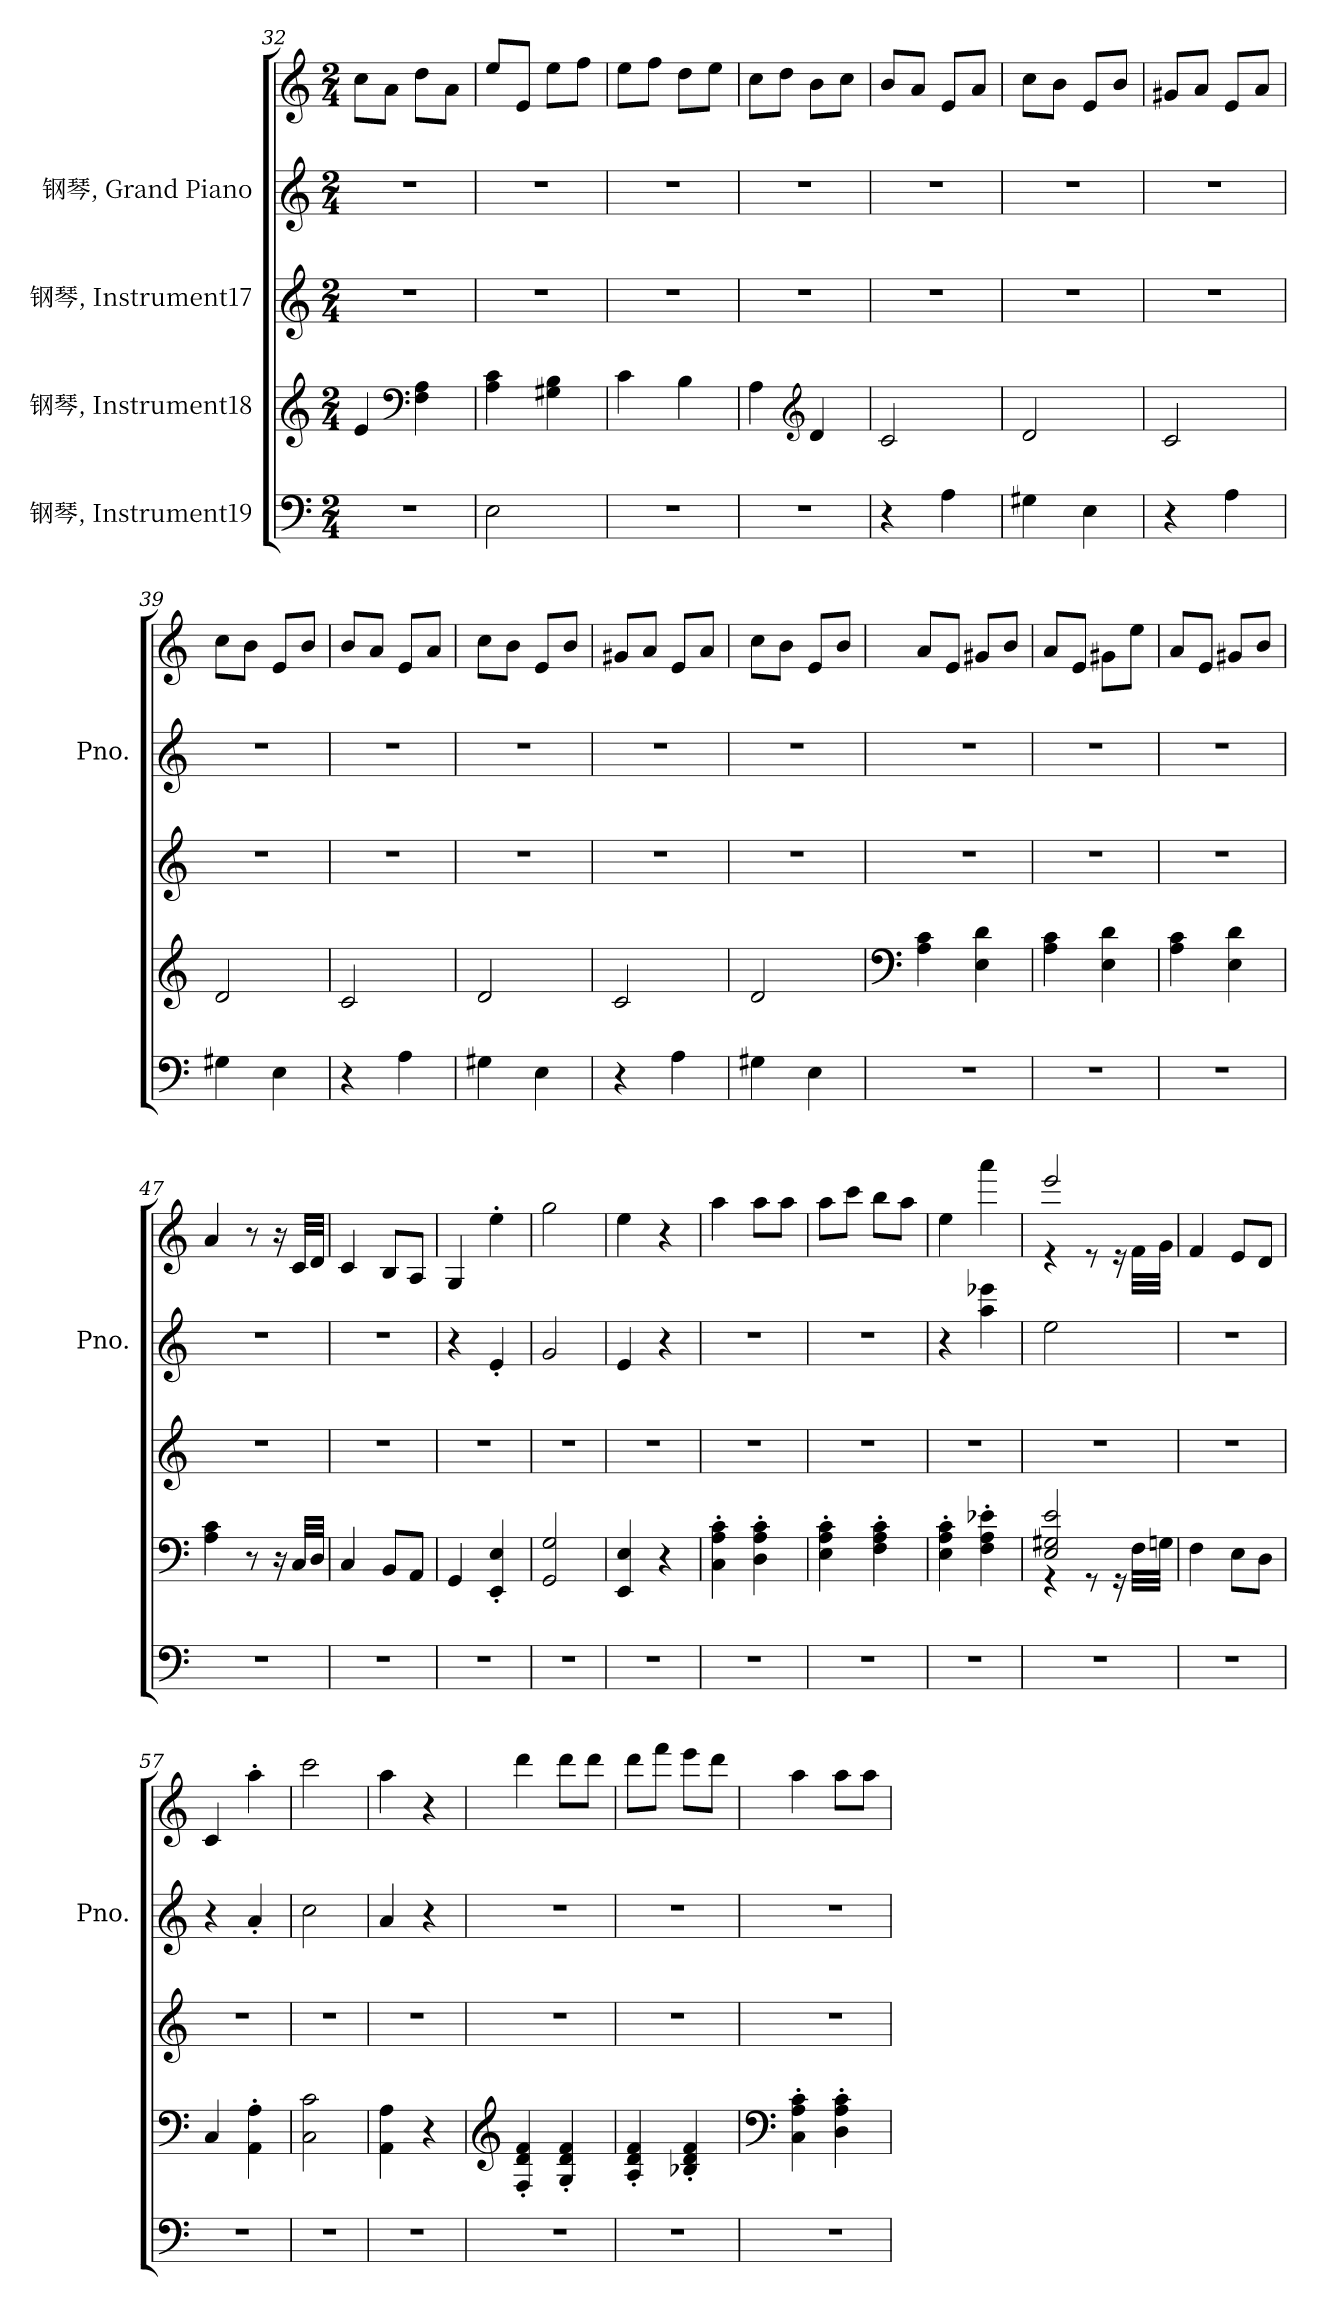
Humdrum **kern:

**kern	**kern	**kern	**kern	**kern
*part4	*part3	*part2	*part1	*part1
*staff5	*staff4	*staff3	*staff2	*staff1
*I"钢琴, Instrument19	*I"钢琴, Instrument18	*I"钢琴, Instrument17	*I"钢琴, Grand Piano	*
*	*	*	*I'Pno.	*
*clefF4	*clefG2	*clefG2	*clefG2	*clefG2
*k[]	*k[]	*k[]	*k[]	*k[]
*M2/4	*M2/4	*M2/4	*M2/4	*M2/4
=32	=32	=32	=32	=32
2r	4e/	2r	2r	8cc\L
.	.	.	.	8a\J
*	*clefF4	*	*	*
.	4F\ 4A\	.	.	8dd\L
.	.	.	.	8a\J
=33	=33	=33	=33	=33
2E\	4A\ 4c\	2r	2r	8ee/L
.	.	.	.	8e/J
.	4G#X\ 4B\	.	.	8ee\L
.	.	.	.	8ff\J
=34	=34	=34	=34	=34
2r	4c\	2r	2r	8ee\L
.	.	.	.	8ff\J
.	4B\	.	.	8dd\L
.	.	.	.	8ee\J
=35	=35	=35	=35	=35
2r	4A\	2r	2r	8cc\L
.	.	.	.	8dd\J
*	*clefG2	*	*	*
.	4d/	.	.	8b\L
.	.	.	.	8cc\J
=36	=36	=36	=36	=36
4r	2c/	2r	2r	8b/L
.	.	.	.	8a/J
4A\	.	.	.	8e/L
.	.	.	.	8a/J
=37	=37	=37	=37	=37
4G#X\	2d/	2r	2r	8cc\L
.	.	.	.	8b\J
4E\	.	.	.	8e/L
.	.	.	.	8b/J
=38	=38	=38	=38	=38
4r	2c/	2r	2r	8g#X/L
.	.	.	.	8a/J
4A\	.	.	.	8e/L
.	.	.	.	8a/J
!!LO:LB:g=z
=39	=39	=39	=39	=39
4G#X\	2d/	2r	2r	8cc\L
.	.	.	.	8b\J
4E\	.	.	.	8e/L
.	.	.	.	8b/J
=40	=40	=40	=40	=40
4r	2c/	2r	2r	8b/L
.	.	.	.	8a/J
4A\	.	.	.	8e/L
.	.	.	.	8a/J
=41	=41	=41	=41	=41
4G#X\	2d/	2r	2r	8cc\L
.	.	.	.	8b\J
4E\	.	.	.	8e/L
.	.	.	.	8b/J
=42	=42	=42	=42	=42
4r	2c/	2r	2r	8g#X/L
.	.	.	.	8a/J
4A\	.	.	.	8e/L
.	.	.	.	8a/J
=43	=43	=43	=43	=43
4G#X\	2d/	2r	2r	8cc\L
.	.	.	.	8b\J
4E\	.	.	.	8e/L
.	.	.	.	8b/J
=44	=44	=44	=44	=44
*	*clefF4	*	*	*
2r	4A\ 4c\	2r	2r	8a/L
.	.	.	.	8e/J
.	4E\ 4d\	.	.	8g#X/L
.	.	.	.	8b/J
=45	=45	=45	=45	=45
2r	4A\ 4c\	2r	2r	8a/L
.	.	.	.	8e/J
.	4E\ 4d\	.	.	8g#X\L
.	.	.	.	8ee\J
!!LO:PB:g=z
=46	=46	=46	=46	=46
2r	4A\ 4c\	2r	2r	8a/L
.	.	.	.	8e/J
.	4E\ 4d\	.	.	8g#X/L
.	.	.	.	8b/J
=47	=47	=47	=47	=47
2r	4A\ 4c\	2r	2r	4a/
.	8r	.	.	8r
.	16r	.	.	16r
.	32C/LLL	.	.	32c/LLL
.	32D/JJJ	.	.	32d/JJJ
=48	=48	=48	=48	=48
2r	4C/	2r	2r	4c/
.	8BB/L	.	.	8B/L
.	8AA/J	.	.	8A/J
=49	=49	=49	=49	=49
2r	4GG/	2r	4r	4G/
.	4EE/' 4E/'	.	4e'/	4ee'\
=50	=50	=50	=50	=50
2r	2GG/ 2G/	2r	2g/	2gg\
=51	=51	=51	=51	=51
2r	4EE/ 4E/	2r	4e/	4ee\
.	4r	.	4r	4r
=52	=52	=52	=52	=52
2r	4C\' 4A\' 4c\'	2r	2r	4aa\
.	4D\' 4A\' 4c\'	.	.	8aa\L
.	.	.	.	8aa\J
=53	=53	=53	=53	=53
2r	4E\' 4A\' 4c\'	2r	2r	8aa\L
.	.	.	.	8ccc\J
.	4F\' 4A\' 4c\'	.	.	8bb\L
.	.	.	.	8aa\J
=54	=54	=54	=54	=54
2r	4E\' 4A\' 4c\'	2r	4r	4ee\
.	4F\' 4A\' 4e-X\'	.	4aa\ 4eee-X\	4aaa\
!!LO:LB:g=z
=55	=55	=55	=55	=55
*	*^	*	*	*^
2r	2E/ 2G#X/ 2e/	4r	2r	2ee\	2eee/	4r
.	.	8r	.	.	.	8r
.	.	16r	.	.	.	16r
.	.	32F\LLL	.	.	.	32f\LLL
.	.	32Gn\JJJ	.	.	.	32g\JJJ
*	*v	*v	*	*	*v	*v
=56	=56	=56	=56	=56
2r	4F\	2r	2r	4f/
.	8E\L	.	.	8e/L
.	8D\J	.	.	8d/J
=57	=57	=57	=57	=57
2r	4C/	2r	4r	4c/
.	4AA\' 4A\'	.	4a'/	4aa'\
=58	=58	=58	=58	=58
2r	2C\ 2c\	2r	2cc\	2ccc\
=59	=59	=59	=59	=59
2r	4AA\ 4A\	2r	4a/	4aa\
.	4r	.	4r	4r
=60	=60	=60	=60	=60
*	*clefG2	*	*	*
2r	4F/' 4d/' 4f/'	2r	2r	4ddd\
.	4G/' 4d/' 4f/'	.	.	8ddd\L
.	.	.	.	8ddd\J
=61	=61	=61	=61	=61
2r	4A/' 4d/' 4f/'	2r	2r	8ddd\L
.	.	.	.	8fff\J
.	4B-X/' 4d/' 4f/'	.	.	8eee\L
.	.	.	.	8ddd\J
=62	=62	=62	=62	=62
*	*clefF4	*	*	*
2r	4C\' 4A\' 4c\'	2r	2r	4aa\
.	4D\' 4A\' 4c\'	.	.	8aa\L
.	.	.	.	8aa\J
=	=	=	=	=
*-	*-	*-	*-	*-
